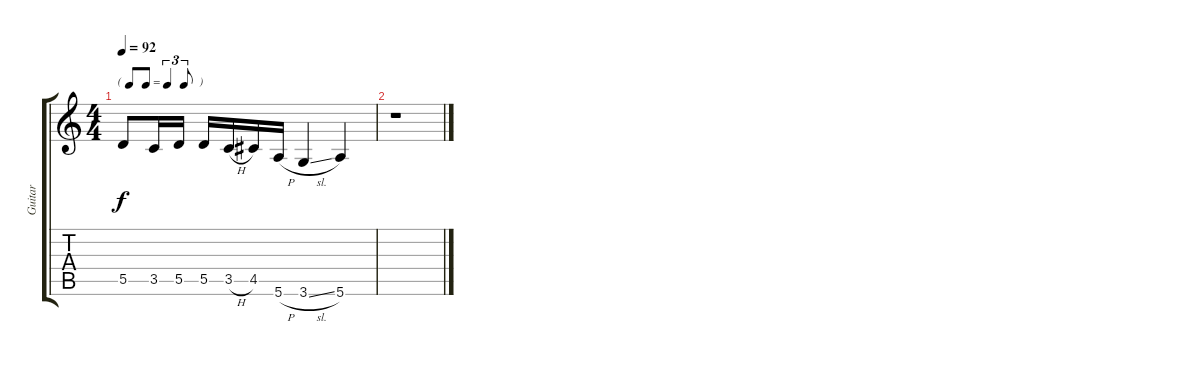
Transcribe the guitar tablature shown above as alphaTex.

\track ("Guitar" "Guitar") {instrument overdrivenguitar}
\staff {score tabs}
\tuning (E4 B3 G3 D3 A2 E2) {hide}
\ts (4 4)
\tf triplet8th
\tempo 92
\clef g2
\ks c
5.5.8{dy f} 3.5.16 5.5.16 5.5.16 3.5{h}.16 4.5.16 5.6{h}.16 3.6{sl}.4 5.6.4 |
r.1
